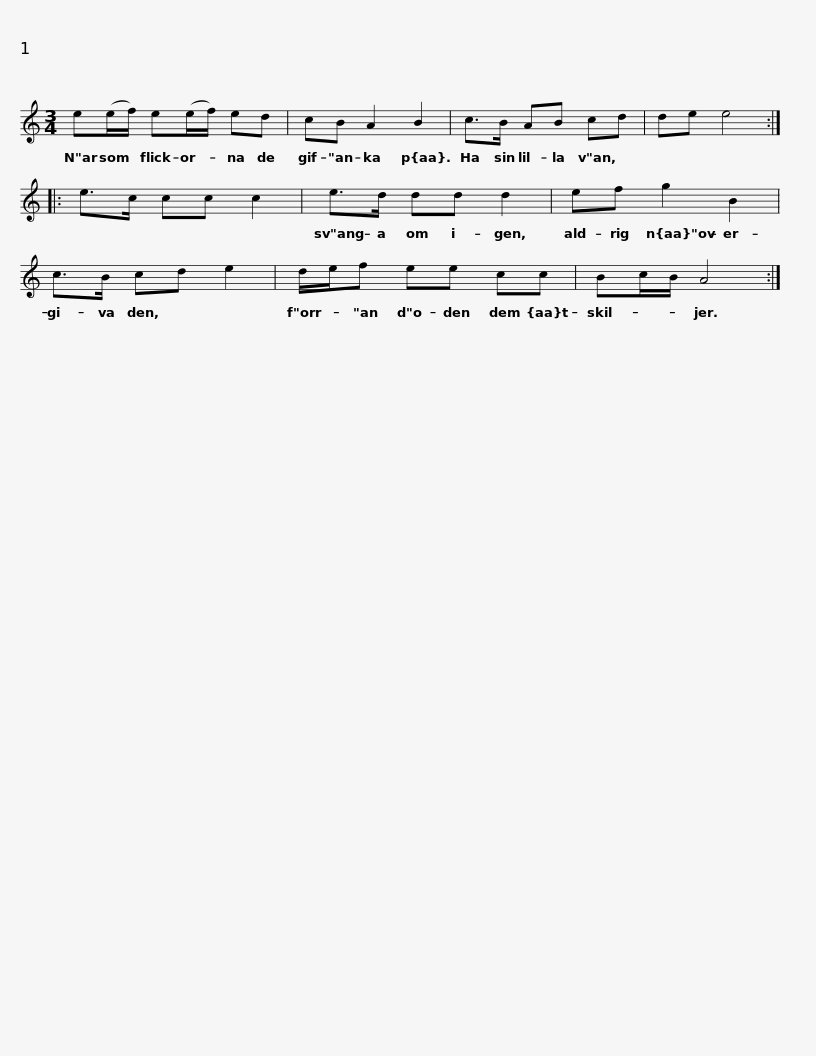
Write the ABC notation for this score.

X:1
L:1/8
M:3/4
I:linebreak $
K:C
V:1 treble
V:1
 e(e/f/) e(e/f/) ed | cB A2 B2 | c>B AB cd | de e4 :: e>c cc c2 |$ %5
 e>d dd d2 | ef g2 B2 | c>B cd e2 | d/e/f ee cc | Bc/B/ A4 :| %10
